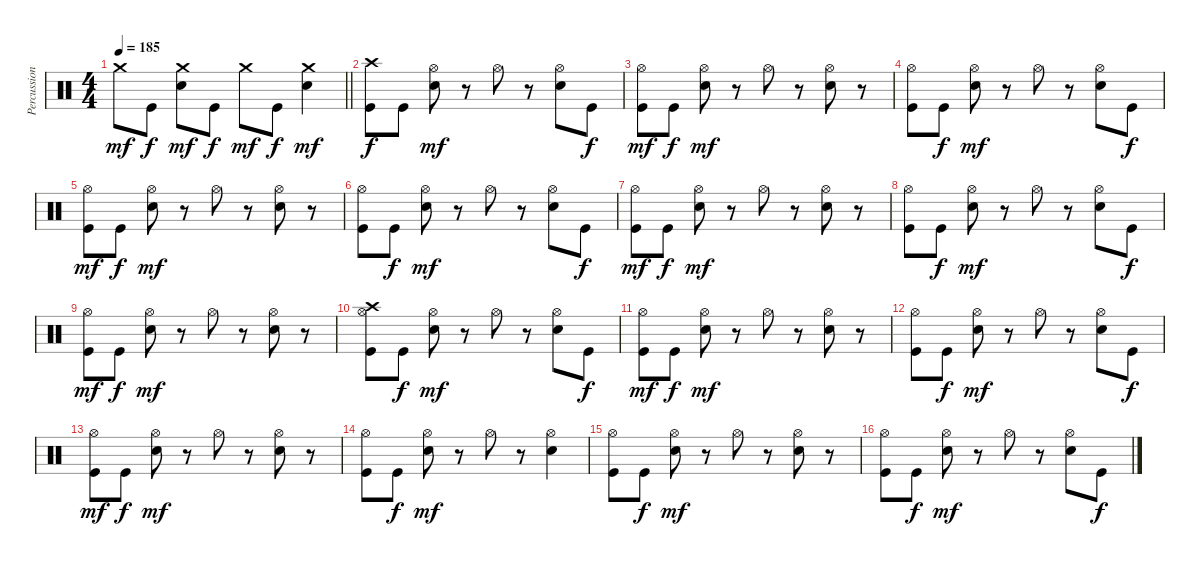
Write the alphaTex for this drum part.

\track ("Percussion" "Percussion") {instrument percussion}
\staff {score}
\articulation defaults
\ts (4 4)
\tempo 185
\clef neutral
\barLineRight lightlight
\ks c "Crash medium (hit)".8{dy mf} "Kick (hit)".8{dy f}
("Electric Snare (hit)" "Crash medium (hit)").8{dy mf} "Kick (hit)".8{dy f} "Crash medium (hit)".8{dy mf} "Kick (hit)".8{dy f} ("Electric Snare (hit)" "Crash medium (hit)").4{dy mf} |
("Kick (hit)" "Crash high (hit)").8{dy f} "Kick (hit)".8 ("Electric Snare (hit)" "Hi-Hat (open)").8{dy mf} r.8 "Hi-Hat (open)".8 r.8 ("Electric Snare (hit)" "Hi-Hat (open)").8 "Kick (hit)".8{dy f} |
("Kick (hit)" "Hi-Hat (open)").8{dy mf} "Kick (hit)".8{dy f} ("Electric Snare (hit)" "Hi-Hat (open)").8{dy mf} r.8 "Hi-Hat (open)".8 r.8 ("Electric Snare (hit)" "Hi-Hat (open)").8 r.8 |
("Kick (hit)" "Hi-Hat (open)").8 "Kick (hit)".8{dy f} ("Electric Snare (hit)" "Hi-Hat (open)").8{dy mf} r.8 "Hi-Hat (open)".8 r.8 ("Electric Snare (hit)" "Hi-Hat (open)").8 "Kick (hit)".8{dy f} |
("Kick (hit)" "Hi-Hat (open)").8{dy mf} "Kick (hit)".8{dy f} ("Electric Snare (hit)" "Hi-Hat (open)").8{dy mf} r.8 "Hi-Hat (open)".8 r.8 ("Electric Snare (hit)" "Hi-Hat (open)").8 r.8 |
("Kick (hit)" "Hi-Hat (open)").8 "Kick (hit)".8{dy f} ("Electric Snare (hit)" "Hi-Hat (open)").8{dy mf} r.8 "Hi-Hat (open)".8 r.8 ("Electric Snare (hit)" "Hi-Hat (open)").8 "Kick (hit)".8{dy f} |
("Kick (hit)" "Hi-Hat (open)").8{dy mf} "Kick (hit)".8{dy f} ("Electric Snare (hit)" "Hi-Hat (open)").8{dy mf} r.8 "Hi-Hat (open)".8 r.8 ("Electric Snare (hit)" "Hi-Hat (open)").8 r.8 |
("Kick (hit)" "Hi-Hat (open)").8 "Kick (hit)".8{dy f} ("Electric Snare (hit)" "Hi-Hat (open)").8{dy mf} r.8 "Hi-Hat (open)".8 r.8 ("Electric Snare (hit)" "Hi-Hat (open)").8 "Kick (hit)".8{dy f} |
("Kick (hit)" "Hi-Hat (open)").8{dy mf} "Kick (hit)".8{dy f} ("Electric Snare (hit)" "Hi-Hat (open)").8{dy mf} r.8 "Hi-Hat (open)".8 r.8 ("Electric Snare (hit)" "Hi-Hat (open)").8 r.8 |
("Kick (hit)" "Hi-Hat (open)" "Crash high (hit)").8 "Kick (hit)".8{dy f} ("Electric Snare (hit)" "Hi-Hat (open)").8{dy mf} r.8 "Hi-Hat (open)".8 r.8 ("Electric Snare (hit)" "Hi-Hat (open)").8 "Kick (hit)".8{dy f} |
("Kick (hit)" "Hi-Hat (open)").8{dy mf} "Kick (hit)".8{dy f} ("Electric Snare (hit)" "Hi-Hat (open)").8{dy mf} r.8 "Hi-Hat (open)".8 r.8 ("Electric Snare (hit)" "Hi-Hat (open)").8 r.8 |
("Kick (hit)" "Hi-Hat (open)").8 "Kick (hit)".8{dy f} ("Electric Snare (hit)" "Hi-Hat (open)").8{dy mf} r.8 "Hi-Hat (open)".8 r.8 ("Electric Snare (hit)" "Hi-Hat (open)").8 "Kick (hit)".8{dy f} |
("Kick (hit)" "Hi-Hat (open)").8{dy mf} "Kick (hit)".8{dy f} ("Electric Snare (hit)" "Hi-Hat (open)").8{dy mf} r.8 "Hi-Hat (open)".8 r.8 ("Electric Snare (hit)" "Hi-Hat (open)").8 r.8 |
("Kick (hit)" "Hi-Hat (open)").8 "Kick (hit)".8{dy f} ("Electric Snare (hit)" "Hi-Hat (open)").8{dy mf} r.8 "Hi-Hat (open)".8 r.8 ("Electric Snare (hit)" "Hi-Hat (open)").4 |
("Kick (hit)" "Hi-Hat (open)").8 "Kick (hit)".8{dy f} ("Electric Snare (hit)" "Hi-Hat (open)").8{dy mf} r.8 "Hi-Hat (open)".8 r.8 ("Electric Snare (hit)" "Hi-Hat (open)").8 r.8 |
("Kick (hit)" "Hi-Hat (open)").8 "Kick (hit)".8{dy f} ("Electric Snare (hit)" "Hi-Hat (open)").8{dy mf} r.8 "Hi-Hat (open)".8 r.8 ("Electric Snare (hit)" "Hi-Hat (open)").8 "Kick (hit)".8{dy f}
